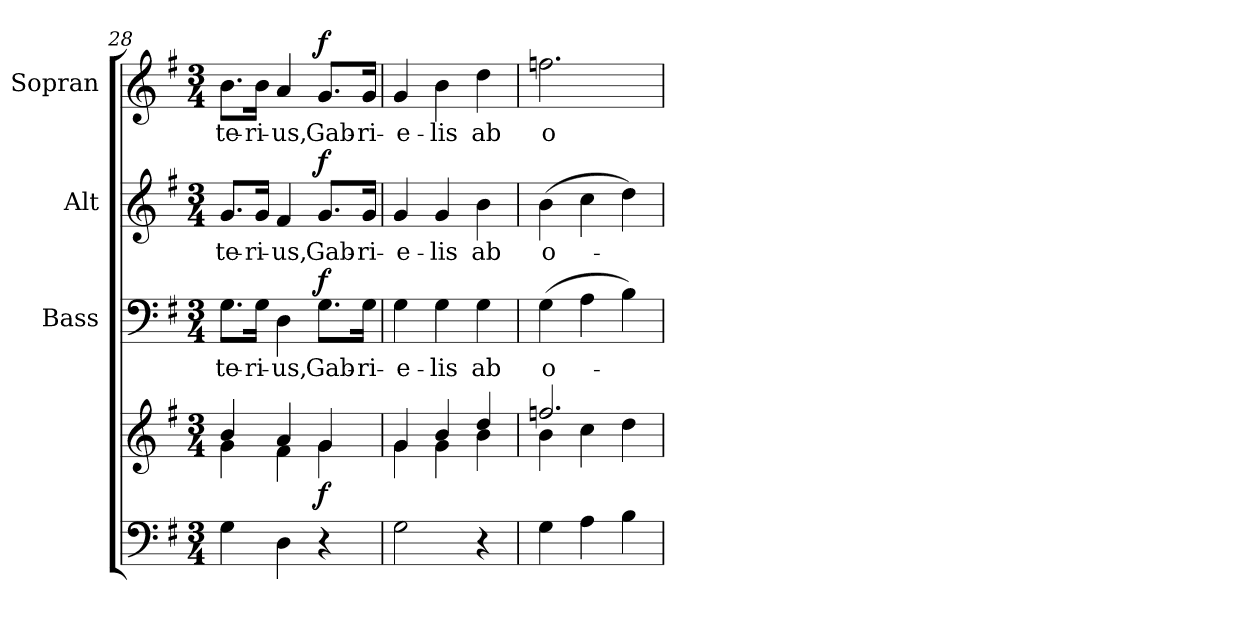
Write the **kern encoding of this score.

**kern	**kern	**dynam	**kern	**text	**dynam	**kern	**text	**dynam	**kern	**text	**dynam
*part4	*part4	*part4	*part3	*part3	*part3	*part2	*part2	*part2	*part1	*part1	*part1
*staff5	*staff4	*staff4/5	*staff3	*staff3	*staff3	*staff2	*staff2	*staff2	*staff1	*staff1	*staff1
*	*	*	*I"Bass	*	*	*I"Alt	*	*	*I"Sopran	*	*
*	*	*	*I'B.	*	*	*I'A.	*	*	*I'S.	*	*
*clefF4	*clefG2	*	*clefF4	*	*	*clefG2	*	*	*clefG2	*	*
*k[f#]	*k[f#]	*	*k[f#]	*	*	*k[f#]	*	*	*k[f#]	*	*
*G:	*G:	*	*G:	*	*	*G:	*	*	*G:	*	*
*M3/4	*M3/4	*	*M3/4	*	*	*M3/4	*	*	*M3/4	*	*
=28	=28	=28	=28	=28	=28	=28	=28	=28	=28	=28	=28
*	*^	*	*	*	*	*	*	*	*	*	*
!	!	!	!	!	!LO:LY:b	!	!	!LO:LY:b	!	!	!LO:LY:b	!
4G\	4b/	4g\	.	8.G\L	-te-	.	8.g/L	-te-	.	8.b\L	-te-	.
!	!	!	!	!	!LO:LY:b	!	!	!LO:LY:b	!	!	!LO:LY:b	!
.	.	.	.	16G\Jk	-ri-	.	16g/Jk	-ri-	.	16b\Jk	-ri-	.
!	!	!	!	!	!LO:LY:b	!	!	!LO:LY:b	!	!	!LO:LY:b	!
4D\	4a/	4f#\	.	4D\	-us,	.	4f#/	-us,	.	4a/	-us,	.
!	!	!	!LO:DY:b	!	!LO:LY:b	!LO:DY:a	!	!LO:LY:b	!LO:DY:a	!	!LO:LY:b	!LO:DY:a
4r	4g/	4g\	f	8.G\L	Gab-	f	8.g/L	Gab-	f	8.g/L	Gab-	f
!	!	!	!	!	!LO:LY:b	!	!	!LO:LY:b	!	!	!LO:LY:b	!
.	.	.	.	16G\Jk	-ri-	.	16g/Jk	-ri-	.	16g/Jk	-ri-	.
=29	=29	=29	=29	=29	=29	=29	=29	=29	=29	=29	=29	=29
!	!	!	!	!	!LO:LY:b	!	!	!LO:LY:b	!	!	!LO:LY:b	!
2G\	4g/	4g\	.	4G\	-e-	.	4g/	-e-	.	4g/	-e-	.
!	!	!	!	!	!LO:LY:b	!	!	!LO:LY:b	!	!	!LO:LY:b	!
.	4b/	4g\	.	4G\	-lis	.	4g/	-lis	.	4b\	-lis	.
!	!	!	!	!	!LO:LY:b	!	!	!LO:LY:b	!	!	!LO:LY:b	!
4r	4dd/	4b\	.	4G\	ab	.	4b\	ab	.	4dd\	ab	.
=30	=30	=30	=30	=30	=30	=30	=30	=30	=30	=30	=30	=30
!	!	!	!	!	!LO:LY:b	!	!	!LO:LY:b	!	!	!LO:LY:b	!
4G\	2.ffn/	4b\	.	(>4G\	o-	.	(>4b\	o-	.	2.ffn\	o-	.
4A\	.	4cc\	.	4A\	.	.	4cc\	.	.	.	.	.
4B\	.	4dd\	.	4B\)	.	.	4dd\)	.	.	.	.	.
*	*v	*v	*	*	*	*	*	*	*	*	*	*
=	=	=	=	=	=	=	=	=	=	=	=
*-	*-	*-	*-	*-	*-	*-	*-	*-	*-	*-	*-
